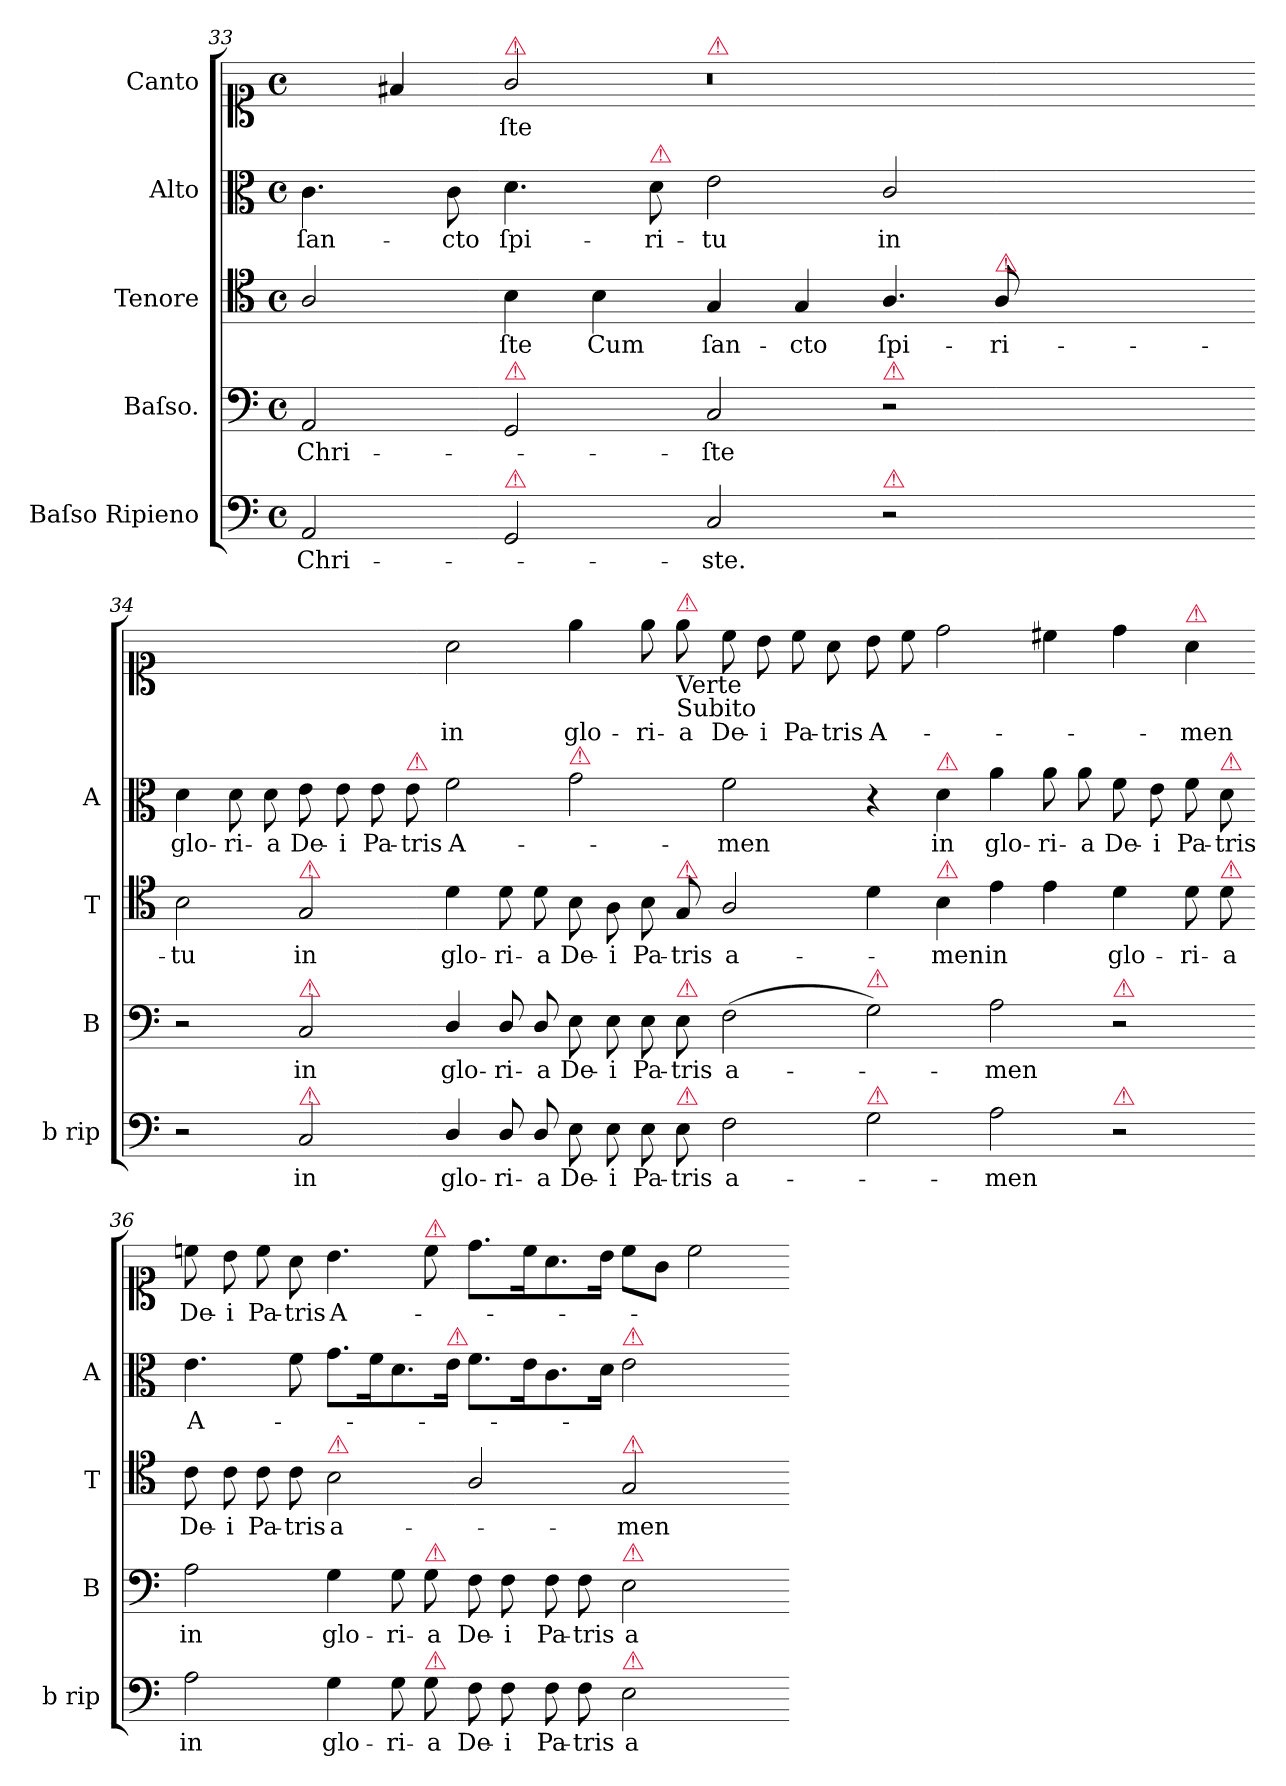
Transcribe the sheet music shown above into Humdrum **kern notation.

**kern	**text	**kern	**text	**kern	**text	**kern	**text	**kern	**text
*part5	*part5	*part4	*part4	*part3	*part3	*part2	*part2	*part1	*part1
*staff5	*staff5	*staff4	*staff4	*staff3	*staff3	*staff2	*staff2	*staff1	*staff1
*I"Baſso Ripieno	*	*I"Baſso.	*	*I"Tenore	*	*I"Alto	*	*I"Canto	*
*I'b rip	*	*I'B	*	*I'T	*	*I'A	*	*	*
*clefF4	*	*clefF4	*	*clefC4	*	*clefC3	*	*clefC1	*
*k[]	*	*k[]	*	*k[]	*	*k[]	*	*k[]	*
*C:	*	*C:	*	*C:	*	*C:	*	*C:	*
*M2/1	*	*M2/1	*	*M2/1	*	*M2/1	*	*M2/1	*
*met(c)	*	*met(c)	*	*met(c)	*	*met(c)	*	*met(c)	*
=33	=33	=33	=33	=33	=33	=33	=33	=33	=33
2AA/	Chri-	2AA/	Chri-	2A/	.	4.c\	ſan-	4ryy	.
.	.	.	.	.	.	.	.	4f#X/	.
.	.	.	.	.	.	8c\	-cto	.	.
!	!	!	!	!	!	!	!	!LO:TX:a:color=crimson:t=⚠	!
!	!	!LO:TX:a:color=crimson:t=⚠	!	!	!	!	!	!	!
!LO:TX:a:color=crimson:t=⚠	!	!	!	!	!	!	!	!	!
2GG/	.	2GG/	.	4B\	-ſte	4.d\	ſpi-	2g/	-ſte
.	.	.	.	4B\	Cum	.	.	.	.
!	!	!	!	!	!	!LO:TX:a:color=crimson:t=⚠	!	!	!
.	.	.	.	.	.	8d\	-ri-	.	.
!	!	!	!	!	!	!	!	!LO:TX:a:color=crimson:t=⚠	!
2C/	-ste.	2C/	-ſte	4G/	ſan-	2e\	-tu	0r	.
.	.	.	.	4G/	-cto	.	.	.	.
!	!	!LO:TX:a:color=crimson:t=⚠	!	!	!	!	!	!	!
!LO:TX:a:color=crimson:t=⚠	!	!	!	!	!	!	!	!	!
2r	.	2r	.	4.A/	ſpi-	2c/	in	.	.
!	!	!	!	!LO:TX:a:color=crimson:t=⚠	!	!	!	!	!
.	.	.	.	8A/	-ri-	.	.	.	.
1ryy	.	1ryy	.	1ryy	.	1ryy	.	.	.
=34-	=34-	=34-	=34-	=34-	=34-	=34-	=34-	=34-	=34-
2r	.	2r	.	2B\	-tu	4d\	glo-	1ryy	.
.	.	.	.	.	.	8d\	-ri-	.	.
.	.	.	.	.	.	8d\	-a	.	.
!	!	!	!	!LO:TX:a:color=crimson:t=⚠	!	!	!	!	!
!	!	!LO:TX:a:color=crimson:t=⚠	!	!	!	!	!	!	!
!LO:TX:a:color=crimson:t=⚠	!	!	!	!	!	!	!	!	!
2C/	in	2C/	in	2G/	in	8e\	De-	.	.
.	.	.	.	.	.	8e\	-i	.	.
.	.	.	.	.	.	8e\	Pa-	.	.
!	!	!	!	!	!	!LO:TX:a:color=crimson:t=⚠	!	!	!
.	.	.	.	.	.	8e\	-tris	.	.
4D/	glo-	4D/	glo-	4d\	glo-	2f\	A-	2a\	in
8D/	-ri-	8D/	-ri-	8d\	-ri-	.	.	.	.
8D/	-a	8D/	-a	8d\	-a	.	.	.	.
!	!	!	!	!	!	!LO:TX:a:color=crimson:t=⚠	!	!	!
8E\	De-	8E\	De-	8B\	De-	2g\	.	4ee\	glo-
8E\	-i	8E\	-i	8A\	-i	.	.	.	.
8E\	Pa-	8E\	Pa-	8B\	Pa-	.	.	8ee\	-ri-
!	!	!	!	!	!	!	!	!LO:TX:a:color=crimson:t=⚠	!
!	!	!	!	!	!	!	!	!LO:TX:b:t=Verte\nSubito	!
!	!	!	!	!LO:TX:a:color=crimson:t=⚠	!	!	!	!	!
!	!	!LO:TX:a:color=crimson:t=⚠	!	!	!	!	!	!	!
!LO:TX:a:color=crimson:t=⚠	!	!	!	!	!	!	!	!	!
8E\	-tris	8E\	-tris	8G/	-tris	.	.	8ee\	-a
=35-	=35-	=35-	=35-	=35-	=35-	=35-	=35-	=35-	=35-
2F\	a-	(2F\	a-	2A/	a-	2f\	-men	8cc\	De-
.	.	.	.	.	.	.	.	8b\	-i
.	.	.	.	.	.	.	.	8cc\	Pa-
.	.	.	.	.	.	.	.	8a\	-tris
!	!	!LO:TX:a:color=crimson:t=⚠	!	!	!	!	!	!	!
!LO:TX:a:color=crimson:t=⚠	!	!	!	!	!	!	!	!	!
2G\	.	2G\)	.	4d\	.	4r	.	8b\	A-
.	.	.	.	.	.	.	.	8cc\	.
!	!	!	!	!	!	!LO:TX:a:color=crimson:t=⚠	!	!	!
!	!	!	!	!LO:TX:a:color=crimson:t=⚠	!	!	!	!	!
.	.	.	.	4B\	-men	4d\	in	2dd\	.
2A\	-men	2A\	-men	4e\	in	4a\	glo-	.	.
.	.	.	.	4e\	.	8a\	-ri-	4cc#X\	.
.	.	.	.	.	.	8a\	-a	.	.
!	!	!LO:TX:a:color=crimson:t=⚠	!	!	!	!	!	!	!
!LO:TX:a:color=crimson:t=⚠	!	!	!	!	!	!	!	!	!
2r	.	2r	.	4d\	glo-	8f\	De-	4dd\	.
.	.	.	.	.	.	8e\	-i	.	.
!	!	!	!	!	!	!	!	!LO:TX:a:color=crimson:t=⚠	!
.	.	.	.	8d\	-ri-	8f\	Pa-	4a\	-men
!	!	!	!	!	!	!LO:TX:a:color=crimson:t=⚠	!	!	!
!	!	!	!	!LO:TX:a:color=crimson:t=⚠	!	!	!	!	!
.	.	.	.	8d\	-a	8d\	-tris	.	.
=36-	=36-	=36-	=36-	=36-	=36-	=36-	=36-	=36-	=36-
2A\	in	2A\	in	8c\	De-	4.e\	A-	8ccn\	De-
.	.	.	.	8c\	-i	.	.	8b\	-i
.	.	.	.	8c\	Pa-	.	.	8cc\	Pa-
.	.	.	.	8c\	-tris	8f\	.	8a\	-tris
!	!	!	!	!LO:TX:a:color=crimson:t=⚠	!	!	!	!	!
4G\	glo-	4G\	glo-	2B\	a-	8.g\L	.	4.b\	A-
.	.	.	.	.	.	16f\K	.	.	.
8G\	-ri-	8G\	-ri-	.	.	8.d\	.	.	.
!	!	!	!	!	!	!	!	!LO:TX:a:color=crimson:t=⚠	!
!	!	!LO:TX:a:color=crimson:t=⚠	!	!	!	!	!	!	!
!LO:TX:a:color=crimson:t=⚠	!	!	!	!	!	!	!	!	!
8G\	-a	8G\	-a	.	.	.	.	8cc\	.
!	!	!	!	!	!	!LO:TX:a:color=crimson:t=⚠	!	!	!
.	.	.	.	.	.	16e\Jk	.	.	.
8F\	De-	8F\	De-	2A/	.	8.f\L	.	8.dd\L	.
8F\	-i	8F\	-i	.	.	.	.	.	.
.	.	.	.	.	.	16e\K	.	16cc\K	.
8F\	Pa-	8F\	Pa-	.	.	8.c\	.	8.a\	.
8F\	-tris	8F\	-tris	.	.	.	.	.	.
.	.	.	.	.	.	16d\Jk	.	16b\Jk	.
!	!	!	!	!	!	!LO:TX:a:color=crimson:t=⚠	!	!	!
!	!	!	!	!LO:TX:a:color=crimson:t=⚠	!	!	!	!	!
!	!	!LO:TX:a:color=crimson:t=⚠	!	!	!	!	!	!	!
!LO:TX:a:color=crimson:t=⚠	!	!	!	!	!	!	!	!	!
2E\	a-	2E\	a-	2G/	-men	2e\	.	8cc\L	.
.	.	.	.	.	.	.	.	8g\J	.
.	.	.	.	.	.	.	.	2cc\	.
4ryy	.	4ryy	.	4ryy	.	4ryy	.	.	.
=-	=-	=-	=-	=-	=-	=-	=-	=-	=-
*-	*-	*-	*-	*-	*-	*-	*-	*-	*-
